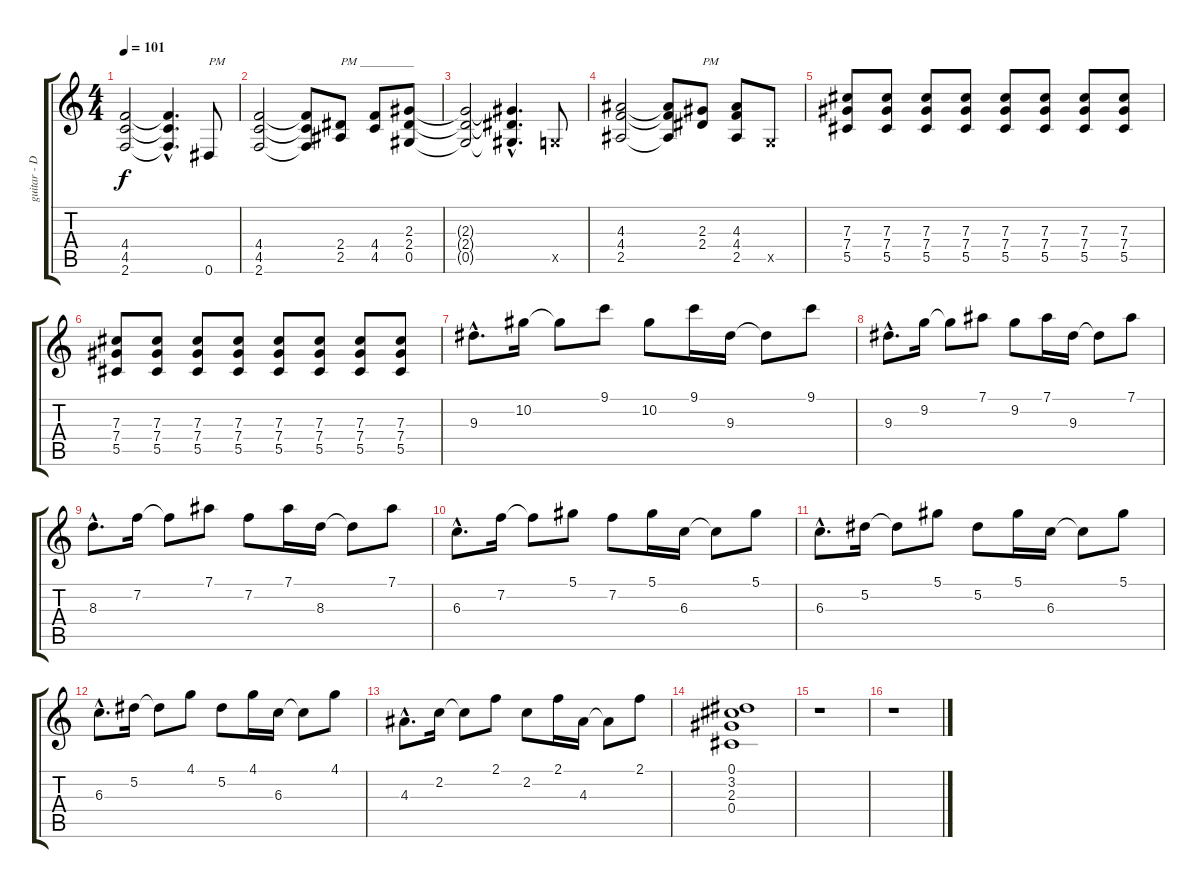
\track ("guitar - Dave Mustaine" "guitar - D") {instrument distortionguitar}
\staff {score tabs}
\tuning (Eb4 Bb3 Gb3 Db3 Ab2 Eb2) {hide}
\ts (4 4)
\tempo 101
\clef g2
\ks c
(4.4 4.5 2.6).2{dy f} (4.4{hac t} 4.5{hac t} 2.6{hac t}).4{d} 0.6.8{txt "PM"} |
(4.4 4.5 2.6).2 (4.4{t} 4.5{t} 2.6{t}).8 (2.4 2.5).8{txt "PM _________"} (4.4 4.5).8 (2.3 2.4 0.5).8 |
(2.3{t} 2.4{t} 0.5{t}).2 (2.3{hac t} 2.4{hac t} 0.5{hac t}).4{d} -1.5{x}.8 |
(4.3 4.4 2.5).2 (4.3{t} 4.4{t} 2.5{t}).8 (2.3 2.4).8{txt "PM"} (4.3 4.4 2.5).8 -1.5{x}.8 |
(7.3 7.4 5.5).8 (7.3 7.4 5.5).8 (7.3 7.4 5.5).8 (7.3 7.4 5.5).8 (7.3 7.4 5.5).8 (7.3 7.4 5.5).8 (7.3 7.4 5.5).8 (7.3 7.4 5.5).8 |
(7.3 7.4 5.5).8 (7.3 7.4 5.5).8 (7.3 7.4 5.5).8 (7.3 7.4 5.5).8 (7.3 7.4 5.5).8 (7.3 7.4 5.5).8 (7.3 7.4 5.5).8 (7.3 7.4 5.5).8 |
9.3{hac}.8{d} 10.2.16 10.2{t}.8 9.1.8 10.2.8 9.1.16 9.3.16 9.3{t}.8 9.1.8 |
9.3{hac}.8{d} 9.2.16 9.2{t}.8 7.1.8 9.2.8 7.1.16 9.3.16 9.3{t}.8 7.1.8 |
8.3{hac}.8{d} 7.2.16 7.2{t}.8 7.1.8 7.2.8 7.1.16 8.3.16 8.3{t}.8 7.1.8 |
6.3{hac}.8{d} 7.2.16 7.2{t}.8 5.1.8 7.2.8 5.1.16 6.3.16 6.3{t}.8 5.1.8 |
6.3{hac}.8{d} 5.2.16 5.2{t}.8 5.1.8 5.2.8 5.1.16 6.3.16 6.3{t}.8 5.1.8 |
6.3{hac}.8{d} 5.2.16 5.2{t}.8 4.1.8 5.2.8 4.1.16 6.3.16 6.3{t}.8 4.1.8 |
4.3{hac}.8{d} 2.2.16 2.2{t}.8 2.1.8 2.2.8 2.1.16 4.3.16 4.3{t}.8 2.1.8 |
(0.1 3.2 2.3 0.4).1 |
r.1 |
r.1
